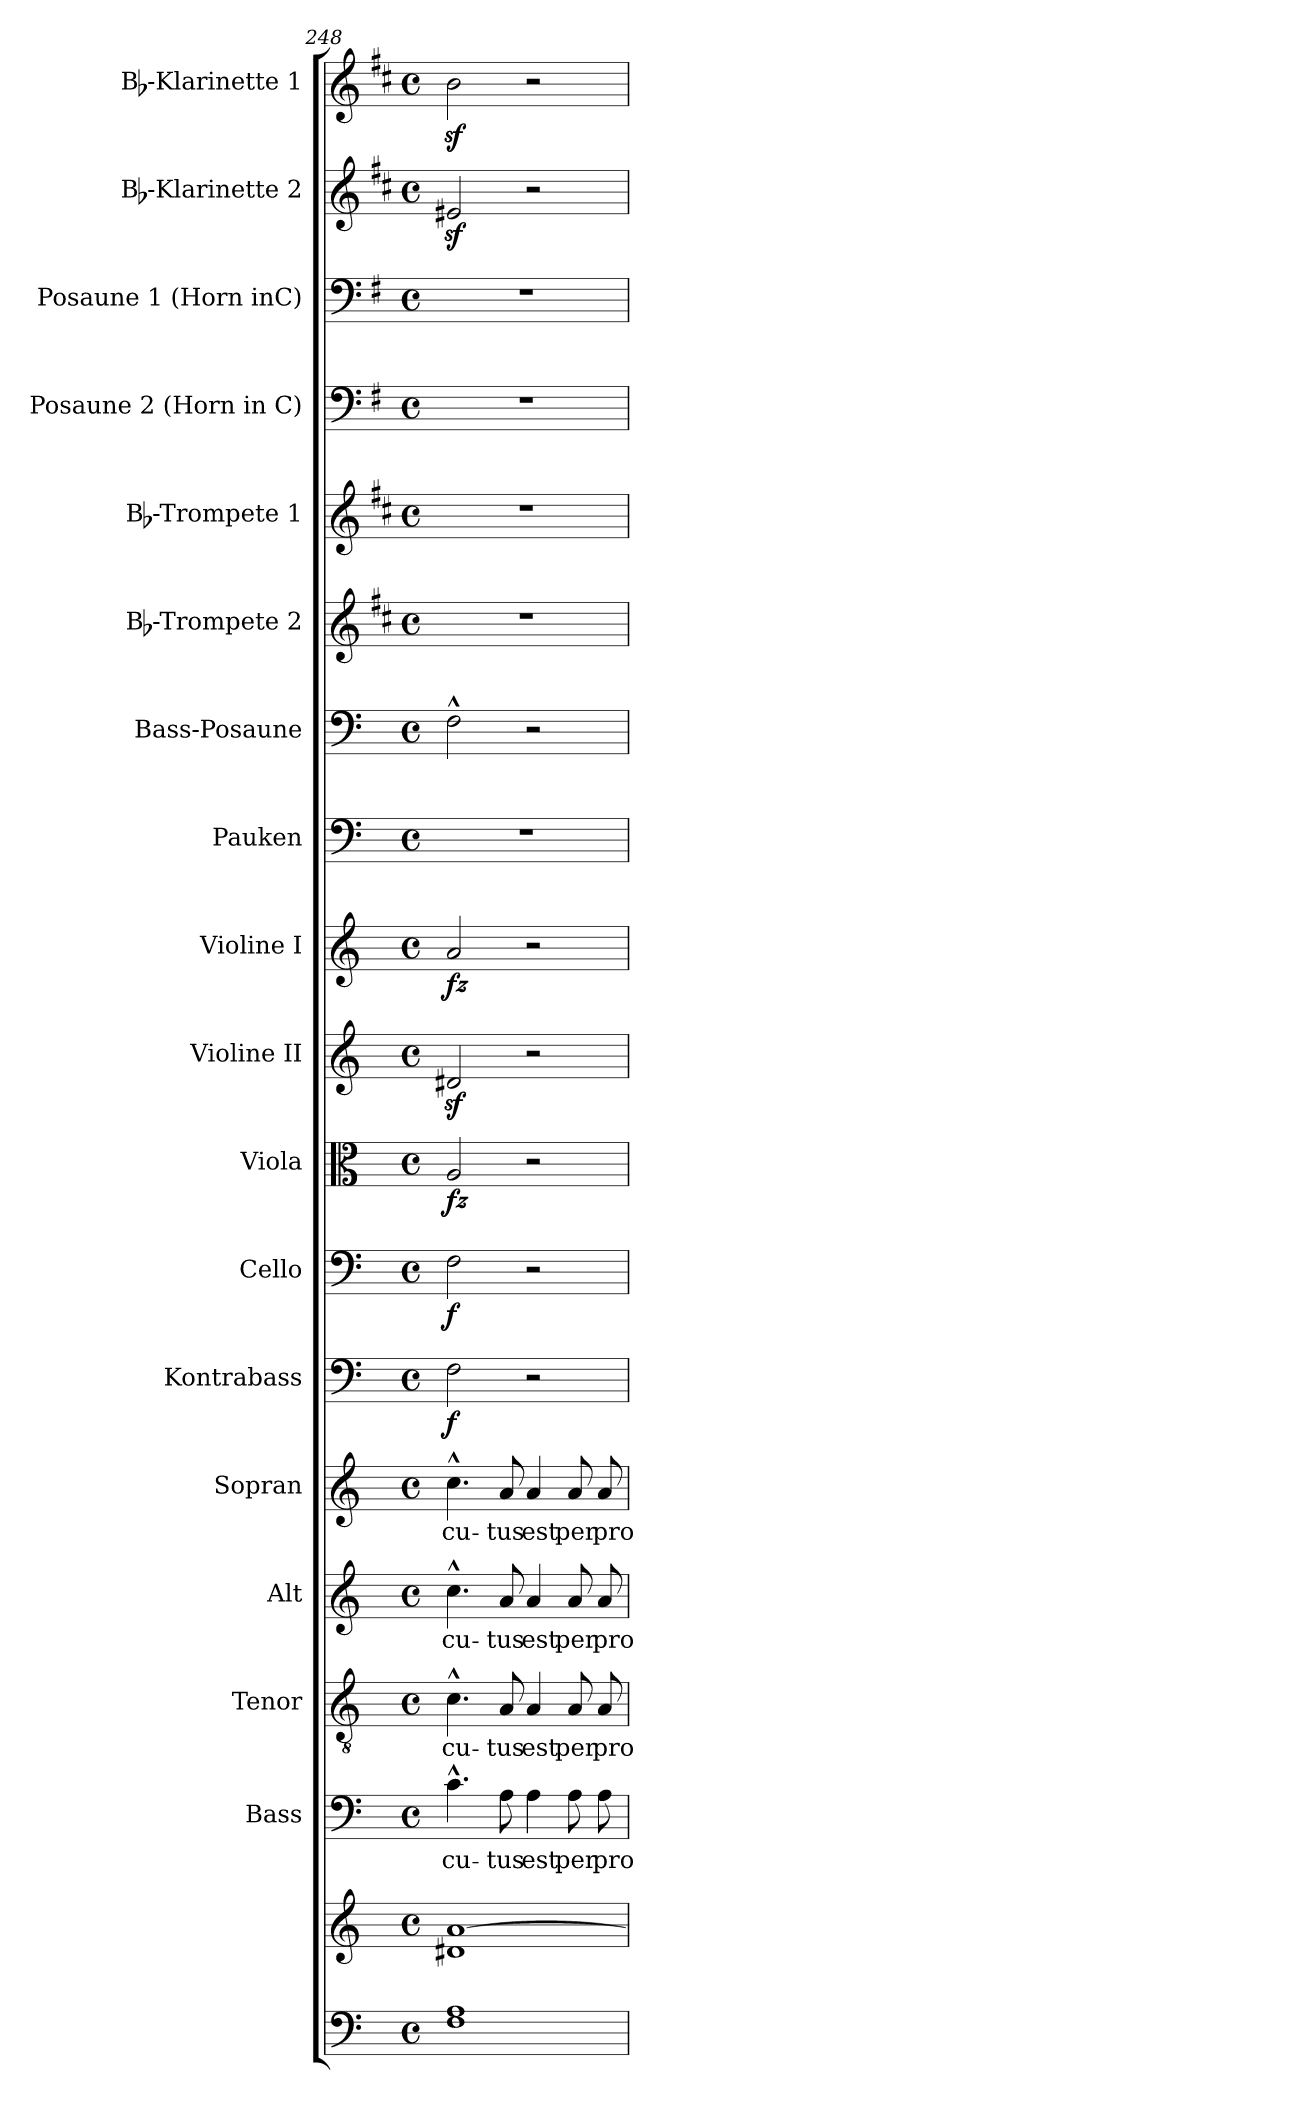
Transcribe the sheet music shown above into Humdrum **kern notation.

**kern	**kern	**kern	**text	**kern	**text	**kern	**text	**kern	**text	**kern	**dynam	**kern	**dynam	**kern	**dynam	**kern	**kern	**dynam	**kern	**kern	**kern	**kern	**kern	**kern	**kern	**kern
*part18	*part18	*part17	*part17	*part16	*part16	*part15	*part15	*part14	*part14	*part13	*part13	*part12	*part12	*part11	*part11	*part10	*part9	*part9	*part8	*part7	*part6	*part5	*part4	*part3	*part2	*part1
*staff19	*staff18	*staff17	*staff17	*staff16	*staff16	*staff15	*staff15	*staff14	*staff14	*staff13	*staff13	*staff12	*staff12	*staff11	*staff11	*staff10	*staff9	*staff9	*staff8	*staff7	*staff6	*staff5	*staff4	*staff3	*staff2	*staff1
*	*	*I"Bass	*	*I"Tenor	*	*I"Alt	*	*I"Sopran	*	*I"Kontrabass	*	*I"Cello	*	*I"Viola	*	*I"Violine II	*I"Violine I	*	*I"Pauken	*I"Bass-Posaune	*I"Bb-Trompete 2	*I"Bb-Trompete 1	*I"Posaune 2 (Horn in C)	*I"Posaune 1 (Horn inC)	*I"Bb-Klarinette 2	*I"Bb-Klarinette 1
*	*	*I'B.	*	*I'T.	*	*I'A.	*	*I'S.	*	*I'Kb.	*	*	*	*I'Vla.	*	*I'Vl. II	*I'Vl. I	*	*I'Pk.	*I'B-Pos.	*I'Bb Trp. 2	*I'Bb Trp. 1	*I'Pos. 2	*I'Pos. 1	*I'Bb Kl. 2	*I'Bb Kl. 1
!!LO:PB:g=z
*clefF4	*clefG2	*clefF4	*	*clefGv2	*	*clefG2	*	*clefG2	*	*clefF4	*	*clefF4	*	*clefC3	*	*clefG2	*clefG2	*	*clefF4	*clefF4	*clefG2	*clefG2	*clefF4	*clefF4	*clefG2	*clefG2
*	*	*	*	*	*	*	*	*	*	*ITrd7c12	*	*	*	*	*	*	*	*	*	*	*ITrd1c2	*ITrd1c2	*ITrd4c7	*ITrd4c7	*ITrd1c2	*ITrd1c2
*k[]	*k[]	*k[]	*	*k[]	*	*k[]	*	*k[]	*	*k[]	*	*k[]	*	*k[]	*	*k[]	*k[]	*	*k[]	*k[]	*k[]	*k[]	*k[]	*k[]	*k[]	*k[]
*C:	*C:	*C:	*	*C:	*	*C:	*	*C:	*	*C:	*	*C:	*	*C:	*	*C:	*C:	*	*C:	*C:	*C:	*C:	*C:	*C:	*C:	*C:
*M4/4	*M4/4	*M4/4	*	*M4/4	*	*M4/4	*	*M4/4	*	*M4/4	*	*M4/4	*	*M4/4	*	*M4/4	*M4/4	*	*M4/4	*M4/4	*M4/4	*M4/4	*M4/4	*M4/4	*M4/4	*M4/4
*met(c)	*met(c)	*met(c)	*	*met(c)	*	*met(c)	*	*met(c)	*	*met(c)	*	*met(c)	*	*met(c)	*	*met(c)	*met(c)	*	*met(c)	*met(c)	*met(c)	*met(c)	*met(c)	*met(c)	*met(c)	*met(c)
=248	=248	=248	=248	=248	=248	=248	=248	=248	=248	=248	=248	=248	=248	=248	=248	=248	=248	=248	=248	=248	=248	=248	=248	=248	=248	=248
*^	*^	*	*	*	*	*	*	*	*	*	*	*	*	*	*	*	*	*	*	*	*	*	*	*	*	*
!	!	!	!	!	!LO:LY:b	!	!LO:LY:b	!	!LO:LY:b	!	!LO:LY:b	!	!LO:DY:b	!	!LO:DY:b	!	!LO:DY:b	!	!	!LO:DY:b	!	!	!	!	!	!	!	!
1A	1F	[>1a	1d#X	4.c^^>\	-cu-	4.c^^>\	-cu-	4.cc^^>\	-cu-	4.cc^^>\	-cu-	2FF\	f	2F\	f	2A/	fz	2d#Xz</	2a/	fz	1r	2F^^>\	1r	1r	1r	1r	2d#Xz</	2az<\
!	!	!	!	!	!LO:LY:b	!	!LO:LY:b	!	!LO:LY:b	!	!LO:LY:b	!	!	!	!	!	!	!	!	!	!	!	!	!	!	!	!	!
.	.	.	.	8A\	-tus	8A/	-tus	8a/	-tus	8a/	-tus	.	.	.	.	.	.	.	.	.	.	.	.	.	.	.	.	.
!	!	!	!	!	!LO:LY:b	!	!LO:LY:b	!	!LO:LY:b	!	!LO:LY:b	!	!	!	!	!	!	!	!	!	!	!	!	!	!	!	!	!
.	.	.	.	4A\	est	4A/	est	4a/	est	4a/	est	2r	.	2r	.	2r	.	2r	2r	.	.	2r	.	.	.	.	2r	2r
!	!	!	!	!	!LO:LY:b	!	!LO:LY:b	!	!LO:LY:b	!	!LO:LY:b	!	!	!	!	!	!	!	!	!	!	!	!	!	!	!	!	!
.	.	.	.	8A\	per	8A/	per	8a/	per	8a/	per	.	.	.	.	.	.	.	.	.	.	.	.	.	.	.	.	.
!	!	!	!	!	!LO:LY:b	!	!LO:LY:b	!	!LO:LY:b	!	!LO:LY:b	!	!	!	!	!	!	!	!	!	!	!	!	!	!	!	!	!
.	.	.	.	8A\	pro-	8A/	pro-	8a/	pro-	8a/	pro-	.	.	.	.	.	.	.	.	.	.	.	.	.	.	.	.	.
*v	*v	*	*	*	*	*	*	*	*	*	*	*	*	*	*	*	*	*	*	*	*	*	*	*	*	*	*	*
*	*v	*v	*	*	*	*	*	*	*	*	*	*	*	*	*	*	*	*	*	*	*	*	*	*	*	*	*
=	=	=	=	=	=	=	=	=	=	=	=	=	=	=	=	=	=	=	=	=	=	=	=	=	=	=
*-	*-	*-	*-	*-	*-	*-	*-	*-	*-	*-	*-	*-	*-	*-	*-	*-	*-	*-	*-	*-	*-	*-	*-	*-	*-	*-
